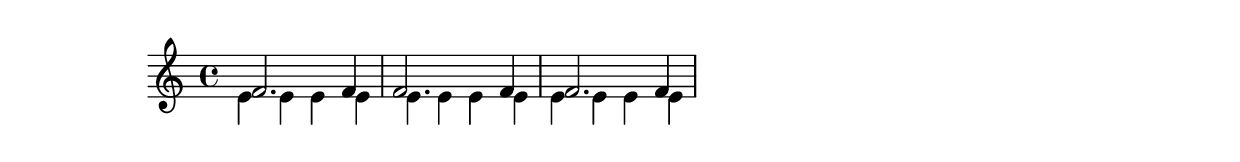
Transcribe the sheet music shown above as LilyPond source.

%% DO NOT EDIT this file manually; it is automatically
%% generated from LSR http://lsr.dsi.unimi.it
%% Make any changes in LSR itself, or in Documentation/snippets/new/ ,
%% and then run scripts/auxiliar/makelsr.py
%%
%% This file is in the public domain.
\version "2.12.2"

\header {
  lsrtags = "rhythms, simultaneous-notes, tweaks-and-overrides"

%% Translation of GIT committish: fa19277d20f8ab0397c560eb0e7b814bd804ecec
  texidoces = "
Cuando se puede una nota en la voz superior para evitar la colisión
con una nota de otra voz, el comportamiento predeterminado es
desplazar la nota superior a la derecha.  Se puede cambiar usando la
propiedad @code{prefer-dotted-right} de @code{NoteCollision}.

"
  doctitlees = "Desplazar las notas con puntillo en polifonía"



  texidoc = "
When a dotted note in the upper voice is moved to avoid a collision
with a note in another voice, the default is to move the upper note to
the right.  This behaviour can be over-ridden by using the
@code{prefer-dotted-right} property of @code{NoteCollision}.

"
  doctitle = "Moving dotted notes in polyphony"
} % begin verbatim

\new Staff \relative c' <<
  { f2. f4
    \override Staff.NoteCollision #'prefer-dotted-right = ##f
    f2. f4
    \override Staff.NoteCollision #'prefer-dotted-right = ##t
    f2. f4
  }
  \\
  { e4 e e e e e e e e e e e}
>>

